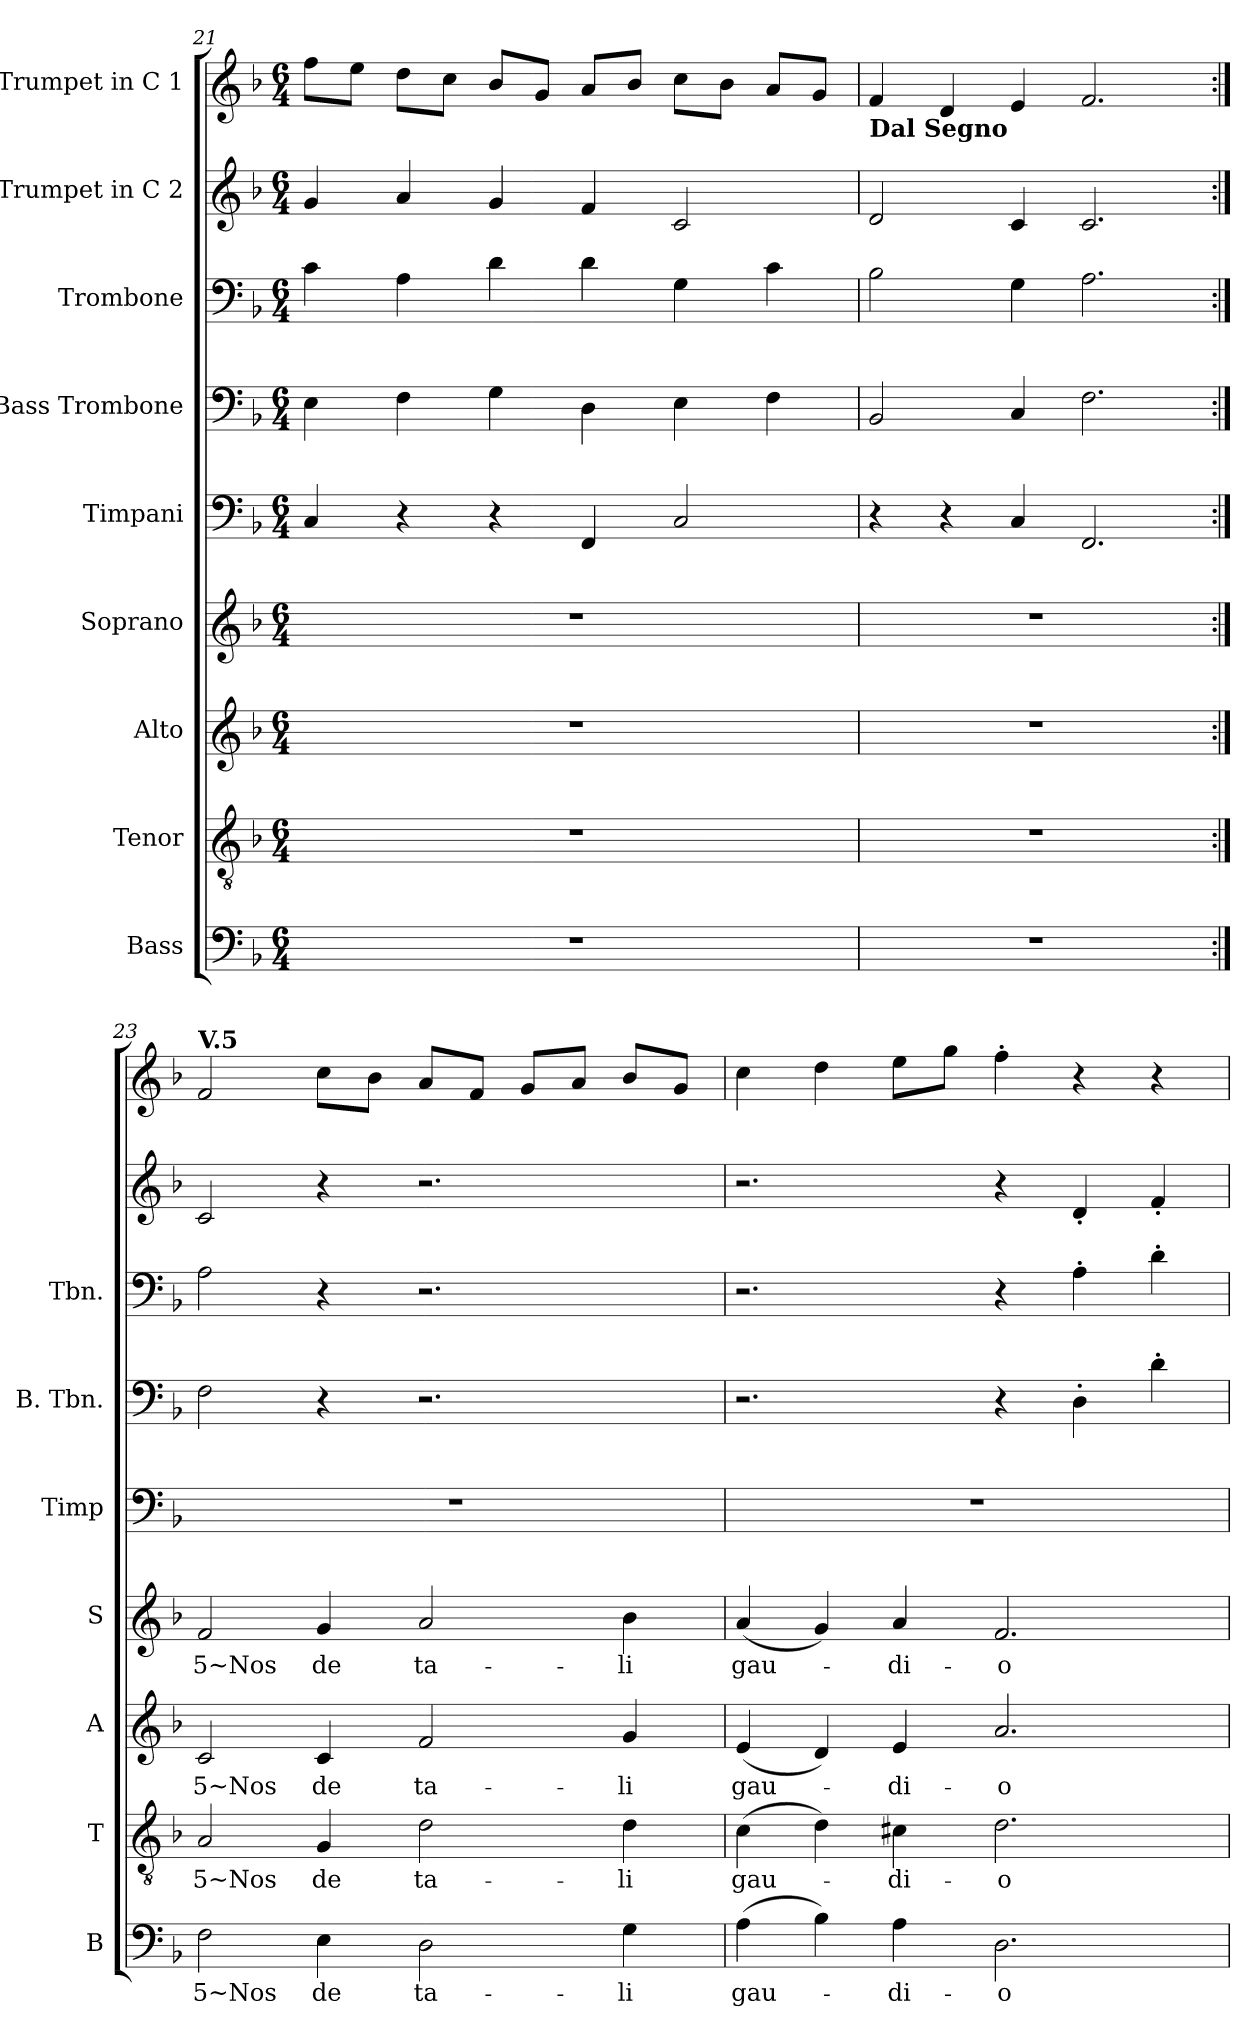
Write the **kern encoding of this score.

**kern	**text	**kern	**text	**kern	**text	**kern	**text	**text	**kern	**kern	**kern	**kern	**kern
*part9	*part9	*part8	*part8	*part7	*part7	*part6	*part6	*part6	*part5	*part4	*part3	*part2	*part1
*staff9	*staff9	*staff8	*staff8	*staff7	*staff7	*staff6	*staff6	*staff6	*staff5	*staff4	*staff3	*staff2	*staff1
*I"Bass	*	*I"Tenor	*	*I"Alto	*	*I"Soprano	*	*	*I"Timpani	*I"Bass Trombone	*I"Trombone	*I"Trumpet in C 2	*I"Trumpet in C 1
*I'B	*	*I'T	*	*I'A	*	*I'S	*	*	*I'Timp	*I'B. Tbn.	*I'Tbn.	*	*
!!LO:PB:g=z
*clefF4	*	*clefGv2	*	*clefG2	*	*clefG2	*	*	*clefF4	*clefF4	*clefF4	*clefG2	*clefG2
*k[b-]	*	*k[b-]	*	*k[b-]	*	*k[b-]	*	*	*k[b-]	*k[b-]	*k[b-]	*k[b-]	*k[b-]
*F:	*	*F:	*	*F:	*	*F:	*	*	*F:	*F:	*F:	*F:	*F:
*M6/4	*	*M6/4	*	*M6/4	*	*M6/4	*	*	*M6/4	*M6/4	*M6/4	*M6/4	*M6/4
=21	=21	=21	=21	=21	=21	=21	=21	=21	=21	=21	=21	=21	=21
1.r	.	1.r	.	1.r	.	1.r	.	.	4C/	4E\	4c\	4g/	8ff\L
.	.	.	.	.	.	.	.	.	.	.	.	.	8ee\J
.	.	.	.	.	.	.	.	.	4r	4F\	4A\	4a/	8dd\L
.	.	.	.	.	.	.	.	.	.	.	.	.	8cc\J
.	.	.	.	.	.	.	.	.	4r	4G\	4d\	4g/	8b-/L
.	.	.	.	.	.	.	.	.	.	.	.	.	8g/J
.	.	.	.	.	.	.	.	.	4FF/	4D\	4d\	4f/	8a/L
.	.	.	.	.	.	.	.	.	.	.	.	.	8b-/J
.	.	.	.	.	.	.	.	.	2C/	4E\	4G\	2c/	8cc\L
.	.	.	.	.	.	.	.	.	.	.	.	.	8b-\J
.	.	.	.	.	.	.	.	.	.	4F\	4c\	.	8a/L
.	.	.	.	.	.	.	.	.	.	.	.	.	8g/J
=22	=22	=22	=22	=22	=22	=22	=22	=22	=22	=22	=22	=22	=22
!	!	!	!	!	!	!	!	!	!	!	!	!	!LO:TX:b:B:t=Dal Segno
1.r	.	1.r	.	1.r	.	1.r	.	.	4r	2BB-/	2B-\	2d/	4f/
.	.	.	.	.	.	.	.	.	4r	.	.	.	4d/
.	.	.	.	.	.	.	.	.	4C/	4C/	4G\	4c/	4e/
.	.	.	.	.	.	.	.	.	2.FF/	2.F\	2.A\	2.c/	2.f/
=23:|!	=23:|!	=23:|!	=23:|!	=23:|!	=23:|!	=23:|!	=23:|!	=23:|!	=23:|!	=23:|!	=23:|!	=23:|!	=23:|!
!	!	!	!	!	!	!	!	!	!	!	!	!	!LO:TX:a:B:t=V.5
2F\	5~Nos	2A/	5~Nos	2c/	5~Nos	2f/	5~Nos	.	1.r	2F\	2A\	2c/	2f/
4E\	de	4G/	de	4c/	de	4g/	de	.	.	4r	4r	4r	8cc\L
.	.	.	.	.	.	.	.	.	.	.	.	.	8b-\J
2D\	ta-	2d\	ta-	2f/	ta-	2a/	ta-	.	.	2.r	2.r	2.r	8a/L
.	.	.	.	.	.	.	.	.	.	.	.	.	8f/J
.	.	.	.	.	.	.	.	.	.	.	.	.	8g/L
.	.	.	.	.	.	.	.	.	.	.	.	.	8a/J
4G\	li	4d\	li	4g/	li	4b-\	li	.	.	.	.	.	8b-/L
.	.	.	.	.	.	.	.	.	.	.	.	.	8g/J
!!LO:PB:g=z
=24	=24	=24	=24	=24	=24	=24	=24	=24	=24	=24	=24	=24	=24
(>4A\	gau-	(>4c\	gau-	(<4e/	gau-	(<4a/	gau-	.	1.r	2.r	2.r	2.r	4cc\
4B-\)	.	4d\)	.	4d/)	.	4g/)	.	.	.	.	.	.	4dd\
4A\	di-	4c#X\	di-	4e/	di-	4a/	di-	.	.	.	.	.	8ee\L
.	.	.	.	.	.	.	.	.	.	.	.	.	8gg\J
2.D\	o	2.d\	o	2.a/	o	2.f/	o	.	.	4r	4r	4r	4ff'>\
.	.	.	.	.	.	.	.	.	.	4D'>\	4A'>\	4d'</	4r
.	.	.	.	.	.	.	.	.	.	4d'>\	4d'>\	4f'</	4r
=	=	=	=	=	=	=	=	=	=	=	=	=	=
*-	*-	*-	*-	*-	*-	*-	*-	*-	*-	*-	*-	*-	*-
